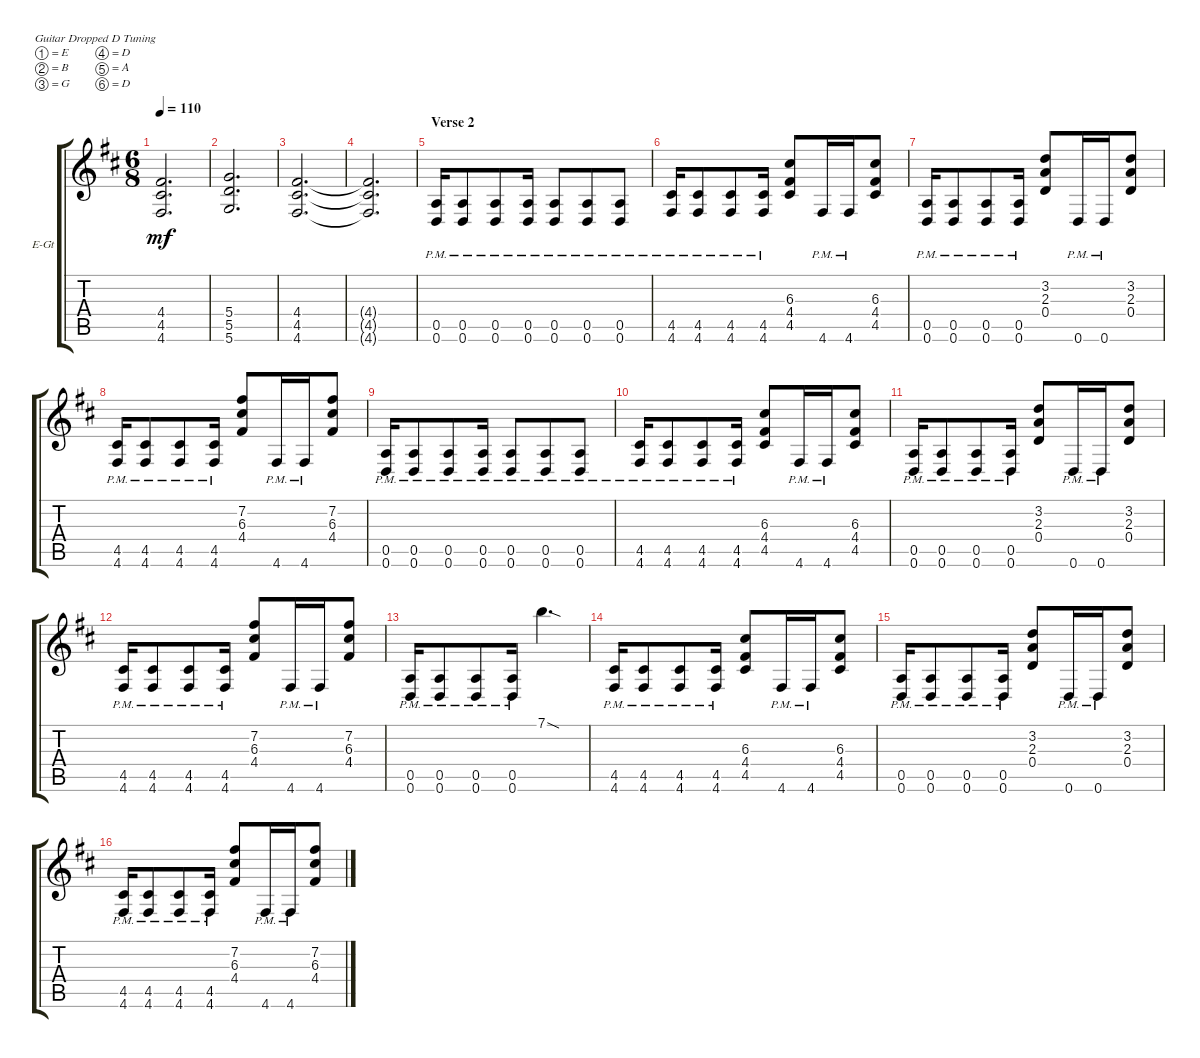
\defaultSystemsLayout 4
\bracketExtendMode groupsimilarinstruments
\firstSystemTrackNameOrientation horizontal
\otherSystemsTrackNameOrientation horizontal
\track ("Electric Guitar" "E-Gt") {instrument overdrivenguitar}
\staff {score tabs}
\tuning (E4 B3 G3 D3 A2 D2)
\ts (6 8)
\tempo 110
\clef g2
\ks d
(4.5 4.4 4.6).2{d dy mf} |
(5.6 5.5 5.4).2{d} |
(4.6 4.5 4.4).2{d} |
(4.6{t} 4.5{t} 4.4{t}).2{d} |
\section ("" "Verse 2")
(0.6{pm} 0.5{pm}).16 (0.6{pm} 0.5{pm}).8 (0.6{pm} 0.5{pm}).8 (0.6{pm} 0.5{pm}).16 (0.6{pm} 0.5{pm}).8 (0.5{pm} 0.6{pm}).8 (0.5{pm} 0.6{pm}).8 |
(4.6{pm} 4.5{pm}).16 (4.6{pm} 4.5{pm}).8 (4.6{pm} 4.5{pm}).8 (4.6{pm} 4.5{pm}).16 (4.5 4.4 6.3).8 4.6{pm}.16 4.6{pm}.16 (4.5 4.4 6.3).8 |
(0.6{pm} 0.5{pm}).16 (0.6{pm} 0.5{pm}).8 (0.6{pm} 0.5{pm}).8 (0.6{pm} 0.5{pm}).16 (0.4 2.3 3.2).8 0.6{pm}.16 0.6{pm}.16 (0.4 2.3 3.2).8 |
(4.6{pm} 4.5{pm}).16 (4.6{pm} 4.5{pm}).8 (4.6{pm} 4.5{pm}).8 (4.6{pm} 4.5{pm}).16 (4.4 6.3 7.2).8 4.6{pm}.16 4.6{pm}.16 (4.4 6.3 7.2).8 |
(0.6{pm} 0.5{pm}).16 (0.6{pm} 0.5{pm}).8 (0.6{pm} 0.5{pm}).8 (0.6{pm} 0.5{pm}).16 (0.6{pm} 0.5{pm}).8 (0.5{pm} 0.6{pm}).8 (0.5{pm} 0.6{pm}).8 |
(4.6{pm} 4.5{pm}).16 (4.6{pm} 4.5{pm}).8 (4.6{pm} 4.5{pm}).8 (4.6{pm} 4.5{pm}).16 (4.5 4.4 6.3).8 4.6{pm}.16 4.6{pm}.16 (4.5 4.4 6.3).8 |
(0.6{pm} 0.5{pm}).16 (0.6{pm} 0.5{pm}).8 (0.6{pm} 0.5{pm}).8 (0.6{pm} 0.5{pm}).16 (0.4 2.3 3.2).8 0.6{pm}.16 0.6{pm}.16 (0.4 2.3 3.2).8 |
(4.6{pm} 4.5{pm}).16 (4.6{pm} 4.5{pm}).8 (4.6{pm} 4.5{pm}).8 (4.6{pm} 4.5{pm}).16 (4.4 6.3 7.2).8 4.6{pm}.16 4.6{pm}.16 (4.4 6.3 7.2).8 |
(0.6{pm} 0.5{pm}).16 (0.6{pm} 0.5{pm}).8 (0.6{pm} 0.5{pm}).8 (0.6{pm} 0.5{pm}).16 7.1{sod}.4{d} |
(4.6{pm} 4.5{pm}).16 (4.6{pm} 4.5{pm}).8 (4.6{pm} 4.5{pm}).8 (4.6{pm} 4.5{pm}).16 (4.5 4.4 6.3).8 4.6{pm}.16 4.6{pm}.16 (4.5 4.4 6.3).8 |
(0.6{pm} 0.5{pm}).16 (0.6{pm} 0.5{pm}).8 (0.6{pm} 0.5{pm}).8 (0.6{pm} 0.5{pm}).16 (0.4 2.3 3.2).8 0.6{pm}.16 0.6{pm}.16 (0.4 2.3 3.2).8 |
(4.6{pm} 4.5{pm}).16 (4.6{pm} 4.5{pm}).8 (4.6{pm} 4.5{pm}).8 (4.6{pm} 4.5{pm}).16 (4.4 6.3 7.2).8 4.6{pm}.16 4.6{pm}.16 (4.4 6.3 7.2).8
